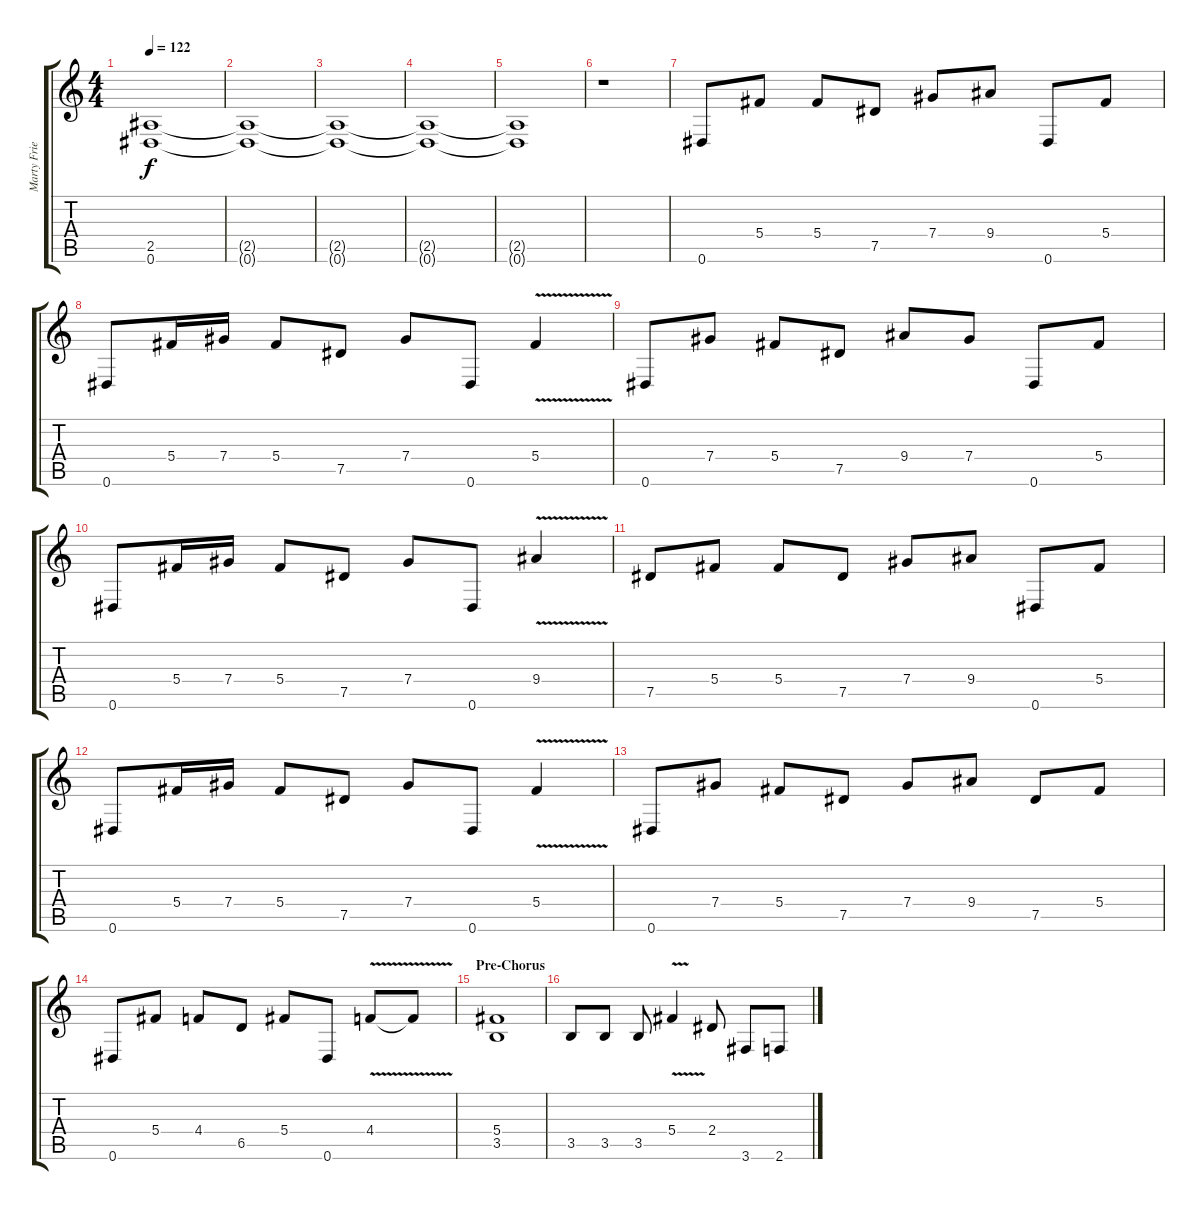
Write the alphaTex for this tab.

\track ("Marty Friedman" "Marty Frie") {instrument distortionguitar}
\staff {score tabs}
\tuning (Eb4 Bb3 Gb3 Db3 Ab2 Eb2) {hide}
\ts (4 4)
\tempo 122
\clef g2
\ks c
(2.5{t} 0.6{t}).1{dy f} |
(2.5{t} 0.6{t}).1 |
(2.5{t} 0.6{t}).1 |
(2.5{t} 0.6{t}).1 |
(2.5{t} 0.6{t}).1 |
r.1{volume 10} |
0.6.8 5.4.8 5.4.8 7.5.8 7.4.8 9.4.8 0.6.8 5.4.8 |
0.6.8 5.4.16 7.4.16 5.4.8 7.5.8 7.4.8 0.6.8 5.4{v}.4 |
0.6.8 7.4.8 5.4.8 7.5.8 9.4.8 7.4.8 0.6.8 5.4.8 |
0.6.8 5.4.16 7.4.16 5.4.8 7.5.8 7.4.8 0.6.8 9.4{v}.4 |
7.5.8 5.4.8 5.4.8 7.5.8 7.4.8 9.4.8 0.6.8 5.4.8 |
0.6.8 5.4.16 7.4.16 5.4.8 7.5.8 7.4.8 0.6.8 5.4{v}.4 |
0.6.8 7.4.8 5.4.8 7.5.8 7.4.8 9.4.8 7.5.8 5.4.8 |
0.6.8 5.4.8 4.4.8 6.5.8 5.4.8 0.6.8 4.4{v}.8 4.4{t}.8 |
\section ("" "Pre-Chorus")
(5.4 3.5).1 |
3.5.8 3.5.8 3.5.8 5.4{v}.4 2.4.8 3.6.8 2.6.8
